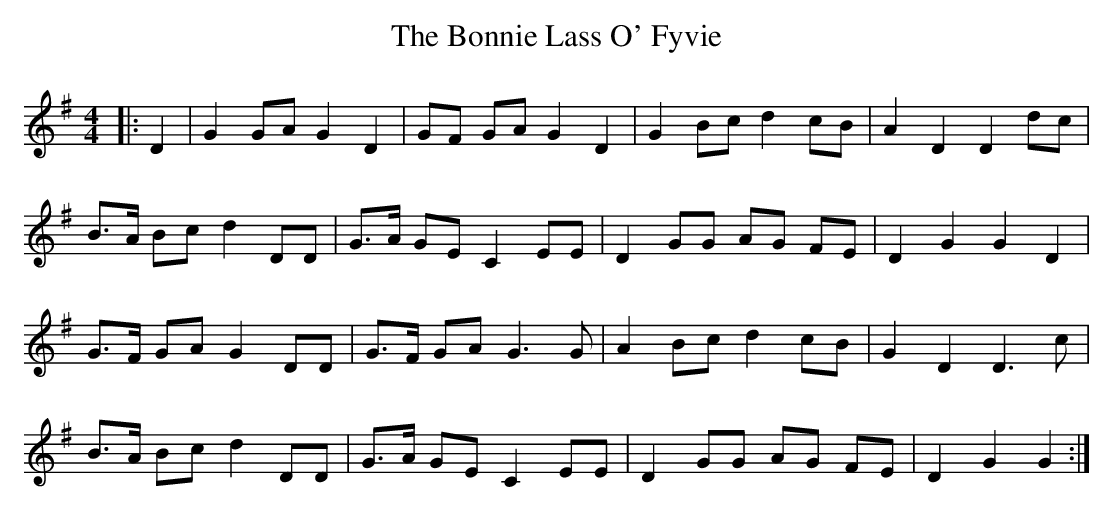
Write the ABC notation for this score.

X:1
T: The Bonnie Lass O' Fyvie
M: 4/4
L: 1/8
K: Gmaj
|:D2|G2GA G2 D2|GF GA G2 D2|G2 Bc d2 cB|A2 D2 D2 dc|
B>A Bc d2 DD|G>A GE C2 EE|D2 GG AG FE|D2 G2 G2 D2|
G>F GA G2 DD|G>F GAG3G|A2 Bcd2 cB|G2D2D3c|
B>A Bc d2 DD|G>A GE C2 EE|D2 GG AG FE|D2 G2 G2:|
